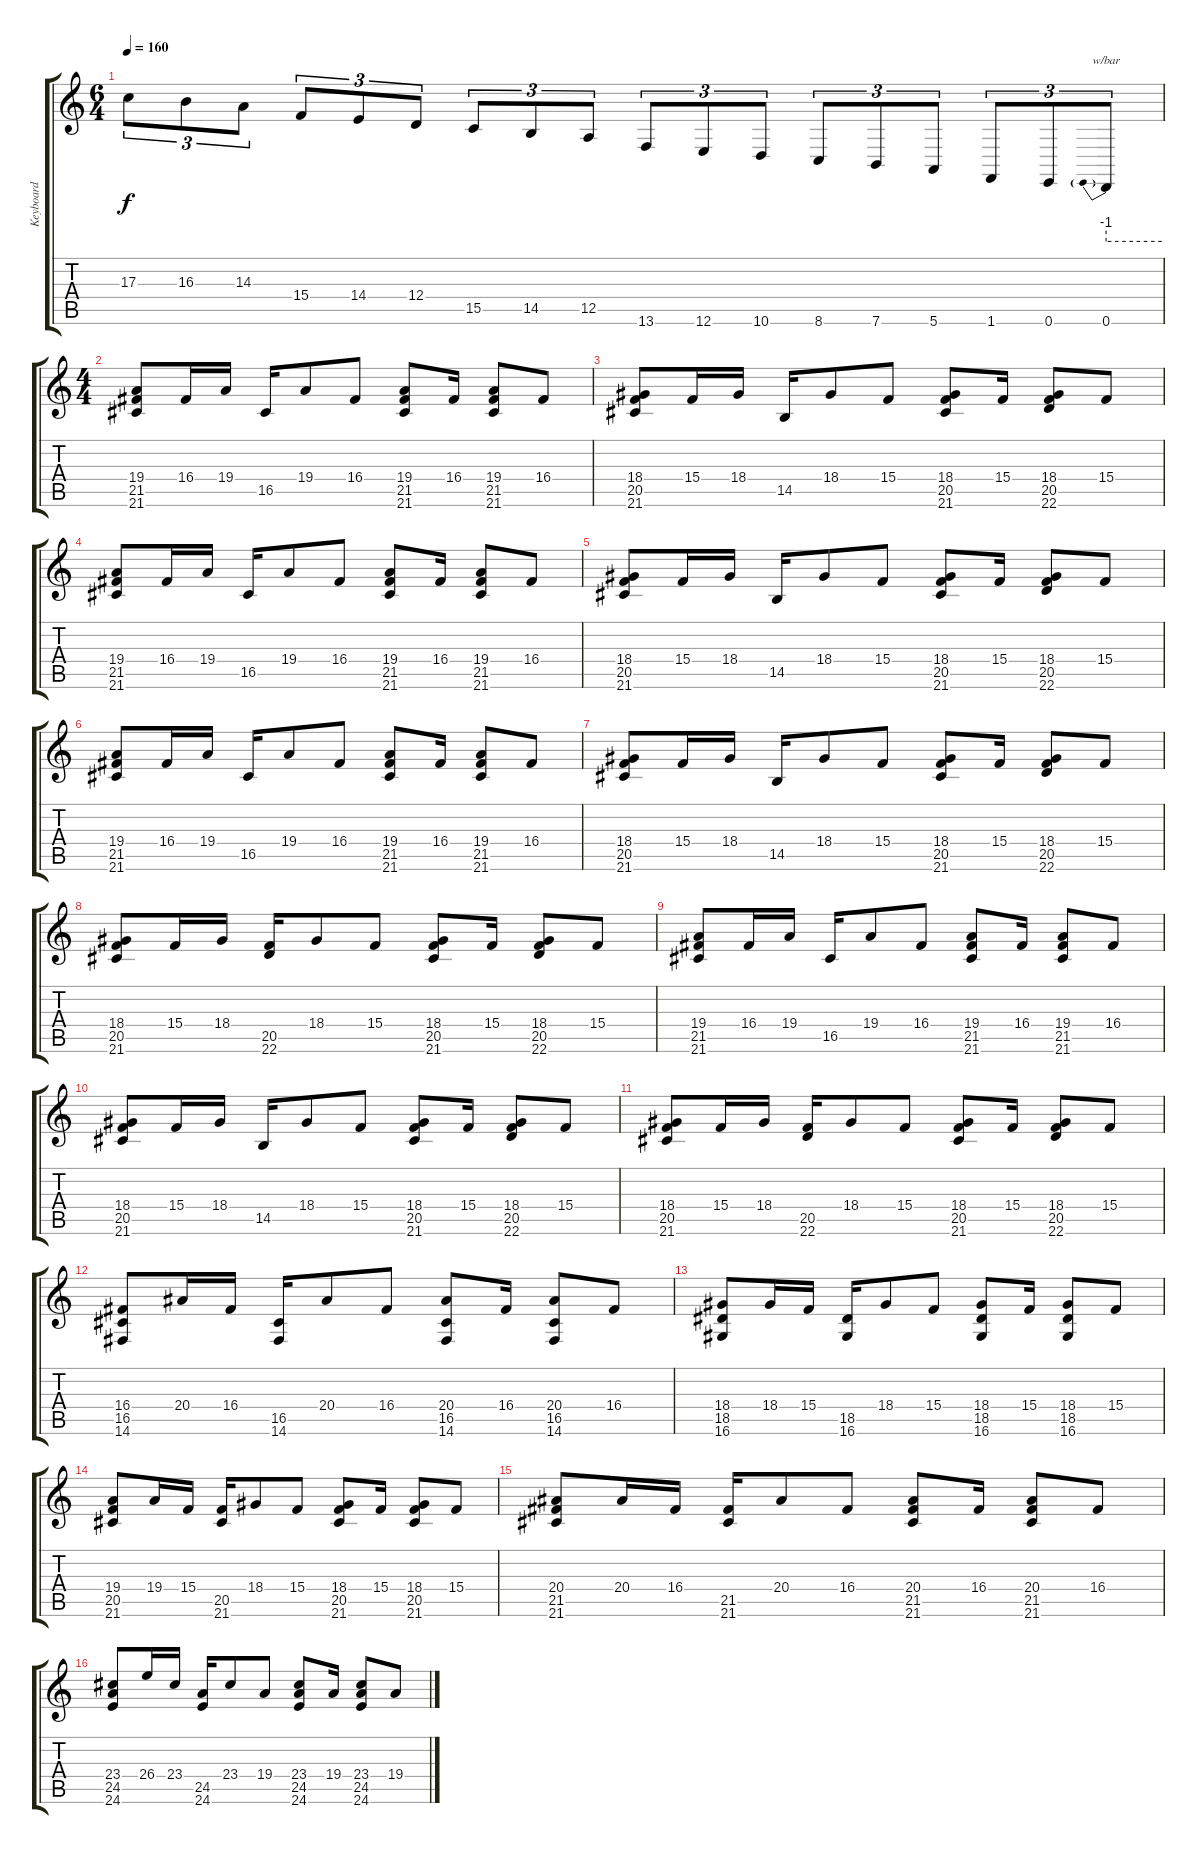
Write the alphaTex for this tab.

\track ("Keyboard" "Keyboard") {instrument stringensemble1}
\staff {score tabs}
\tuning (E4 B3 G3 D3 A2 E2) {hide}
\ts (6 4)
\tempo 160
\clef g2
\ks c
17.3.8{tu (3 2) dy f volume 16 instrument brightacousticpiano} 16.3.8{tu (3 2)} 14.3.8{tu (3 2)} 15.4.8{tu (3 2)} 14.4.8{tu (3 2)} 12.4.8{tu (3 2)} 15.5.8{tu (3 2)} 14.5.8{tu (3 2)} 12.5.8{tu (3 2)} 13.6.8{tu (3 2)} 12.6.8{tu (3 2)} 10.6.8{tu (3 2)} 8.6.8{tu (3 2)} 7.6.8{tu (3 2)} 5.6.8{tu (3 2)} 1.6.8{tu (3 2)} 0.6.8{tu (3 2)} 0.6.8{tu (3 2) tbe (predive default 0 -4 60 -4)} |
\ts (4 4)
(19.4 21.5 21.6).8 16.4.16 19.4.16 16.5.16 19.4.8 16.4.8 (19.4 21.5 21.6).8 16.4.16 (19.4 21.5 21.6).8 16.4.8 |
(18.4 20.5 21.6).8 15.4.16 18.4.16 14.5.16 18.4.8 15.4.8 (18.4 20.5 21.6).8 15.4.16 (18.4 20.5 22.6).8 15.4.8 |
(19.4 21.5 21.6).8 16.4.16 19.4.16 16.5.16 19.4.8 16.4.8 (19.4 21.5 21.6).8 16.4.16 (19.4 21.5 21.6).8 16.4.8 |
(18.4 20.5 21.6).8 15.4.16 18.4.16 14.5.16 18.4.8 15.4.8 (18.4 20.5 21.6).8 15.4.16 (18.4 20.5 22.6).8 15.4.8 |
(19.4 21.5 21.6).8 16.4.16 19.4.16 16.5.16 19.4.8 16.4.8 (19.4 21.5 21.6).8 16.4.16 (19.4 21.5 21.6).8 16.4.8 |
(18.4 20.5 21.6).8 15.4.16 18.4.16 14.5.16 18.4.8 15.4.8 (18.4 20.5 21.6).8 15.4.16 (18.4 20.5 22.6).8 15.4.8 |
(18.4 20.5 21.6).8 15.4.16 18.4.16 (20.5 22.6).16 18.4.8 15.4.8 (18.4 20.5 21.6).8 15.4.16 (18.4 20.5 22.6).8 15.4.8 |
(19.4 21.5 21.6).8 16.4.16 19.4.16 16.5.16 19.4.8 16.4.8 (19.4 21.5 21.6).8 16.4.16 (19.4 21.5 21.6).8 16.4.8 |
(18.4 20.5 21.6).8 15.4.16 18.4.16 14.5.16 18.4.8 15.4.8 (18.4 20.5 21.6).8 15.4.16 (18.4 20.5 22.6).8 15.4.8 |
(18.4 20.5 21.6).8 15.4.16 18.4.16 (20.5 22.6).16 18.4.8 15.4.8 (18.4 20.5 21.6).8 15.4.16 (18.4 20.5 22.6).8 15.4.8 |
(16.4 16.5 14.6).8 20.4.16 16.4.16 (16.5 14.6).16 20.4.8 16.4.8 (20.4 16.5 14.6).8 16.4.16 (20.4 16.5 14.6).8 16.4.8 |
(18.4 18.5 16.6).8 18.4.16 15.4.16 (18.5 16.6).16 18.4.8 15.4.8 (18.4 18.5 16.6).8 15.4.16 (18.4 18.5 16.6).8 15.4.8 |
(19.4 20.5 21.6).8 19.4.16 15.4.16 (20.5 21.6).16 18.4.8 15.4.8 (18.4 20.5 21.6).8 15.4.16 (18.4 20.5 21.6).8 15.4.8 |
(20.4 21.5 21.6).8 20.4.16 16.4.16 (21.5 21.6).16 20.4.8 16.4.8 (20.4 21.5 21.6).8 16.4.16 (20.4 21.5 21.6).8 16.4.8 |
(23.4 24.5 24.6).8 26.4.16 23.4.16 (24.5 24.6).16 23.4.8 19.4.8 (23.4 24.5 24.6).8 19.4.16 (23.4 24.5 24.6).8 19.4.8
